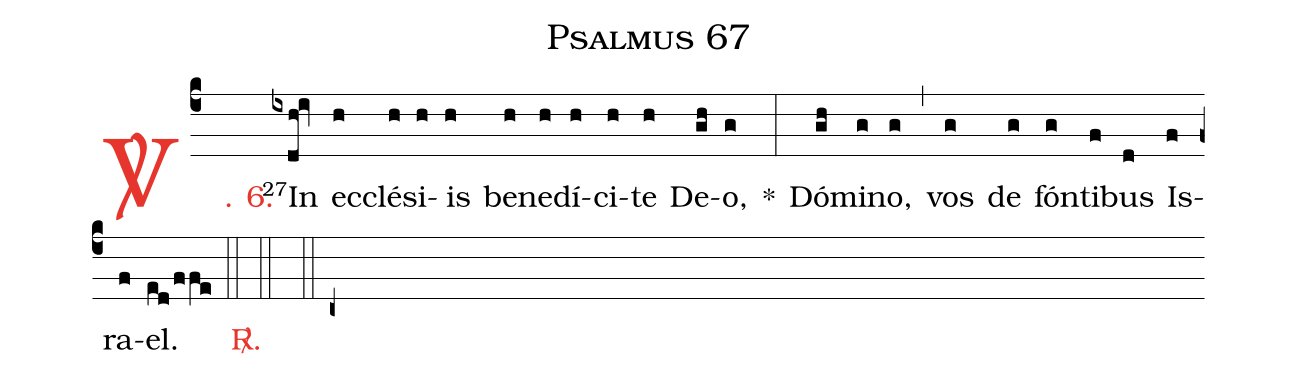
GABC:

name: Psalmus 67;
%%
(c4)

<c><sp>V/</sp>. 6.</c>() <v>\VSup{27}</v>In(ixdh!iv) ec(h)clé(h)si(h)is(h) be(h)ne(h)dí(h)ci(h)te(h) De(gh)o,(g) *(:) Dó(gh)mi(g)no,(g) (,) vos(g) de(g) fón(g)ti(f)bus(d) Is(f)ra(f)el.(ed/ffe)

(::)

<c><sp>R/</sp>.</c>(::)

(::)

(c+)
